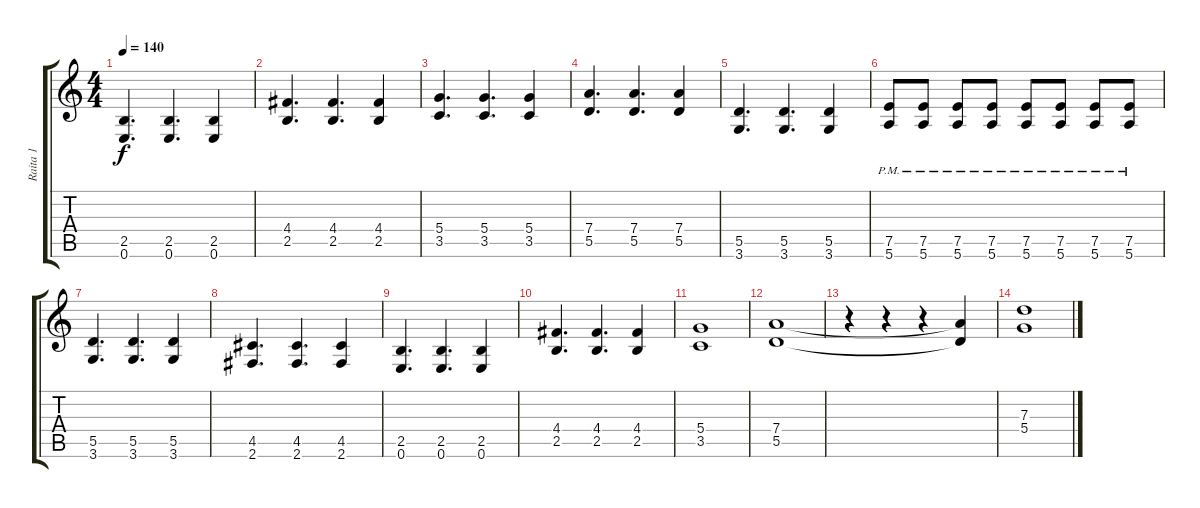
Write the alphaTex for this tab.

\track ("Raita 1" "Raita 1") {instrument distortionguitar}
\staff {score tabs}
\tuning (E4 B3 G3 D3 A2 E2) {hide}
\ts (4 4)
\tempo 140
\clef g2
\ks c
(2.5 0.6).4{d dy f} (2.5 0.6).4{d} (2.5 0.6).4 |
(4.4 2.5).4{d} (4.4 2.5).4{d} (4.4 2.5).4 |
(5.4 3.5).4{d} (5.4 3.5).4{d} (5.4 3.5).4 |
(7.4 5.5).4{d} (7.4 5.5).4{d} (7.4 5.5).4 |
(5.5 3.6).4{d} (5.5 3.6).4{d} (5.5 3.6).4 |
(7.5{pm} 5.6{pm}).8 (7.5{pm} 5.6{pm}).8 (7.5{pm} 5.6{pm}).8 (7.5{pm} 5.6{pm}).8 (7.5{pm} 5.6{pm}).8 (7.5{pm} 5.6{pm}).8 (7.5{pm} 5.6{pm}).8 (7.5{pm} 5.6{pm}).8 |
(5.5 3.6).4{d} (5.5 3.6).4{d} (5.5 3.6).4 |
(4.5 2.6).4{d} (4.5 2.6).4{d} (4.5 2.6).4 |
(2.5 0.6).4{d} (2.5 0.6).4{d} (2.5 0.6).4 |
(4.4 2.5).4{d} (4.4 2.5).4{d} (4.4 2.5).4 |
(5.4 3.5).1 |
(7.4 5.5).1 |
r.4 r.4 r.4 (7.4{t} 5.5{t}).4 |
(7.3 5.4).1
